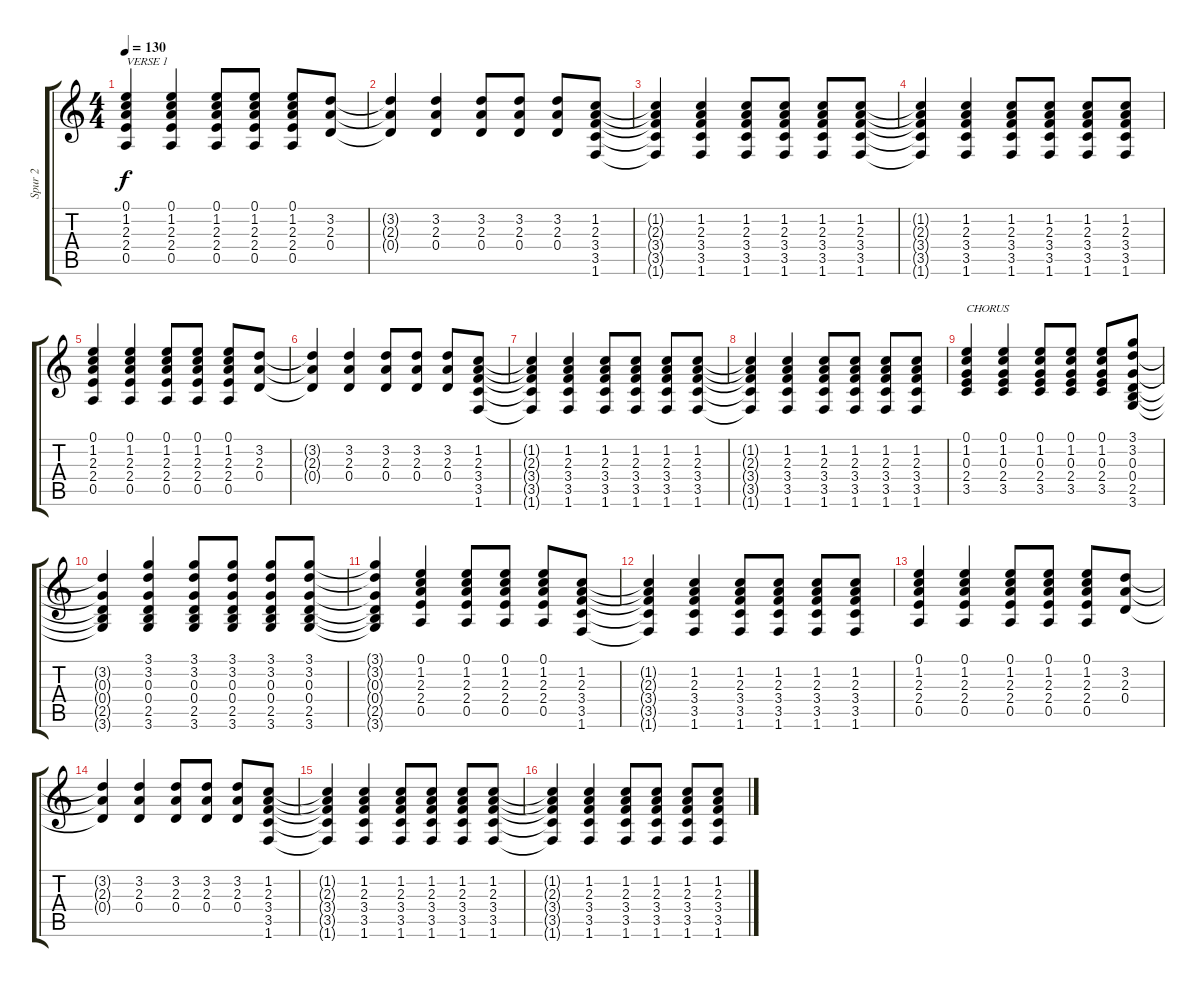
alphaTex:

\track ("Spur 2" "Spur 2") {instrument overdrivenguitar}
\staff {score tabs}
\tuning (E4 B3 G3 D3 A2 E2) {hide}
\ts (4 4)
\tempo 130
\clef g2
\ks c
(0.1 1.2 2.3 2.4 0.5).4{txt "VERSE 1" dy f} (0.1 1.2 2.3 2.4 0.5).4 (0.1 1.2 2.3 2.4 0.5).8 (0.1 1.2 2.3 2.4 0.5).8 (0.1 1.2 2.3 2.4 0.5).8 (3.2 2.3 0.4).8 |
(3.2{t} 2.3{t} 0.4{t}).4 (3.2 2.3 0.4).4 (3.2 2.3 0.4).8 (3.2 2.3 0.4).8 (3.2 2.3 0.4).8 (1.2 2.3 3.4 3.5 1.6).8 |
(1.2{t} 2.3{t} 3.4{t} 3.5{t} 1.6{t}).4 (1.2 2.3 3.4 3.5 1.6).4 (1.2 2.3 3.4 3.5 1.6).8 (1.2 2.3 3.4 3.5 1.6).8 (1.2 2.3 3.4 3.5 1.6).8 (1.2 2.3 3.4 3.5 1.6).8 |
(1.2{t} 2.3{t} 3.4{t} 3.5{t} 1.6{t}).4 (1.2 2.3 3.4 3.5 1.6).4 (1.2 2.3 3.4 3.5 1.6).8 (1.2 2.3 3.4 3.5 1.6).8 (1.2 2.3 3.4 3.5 1.6).8 (1.2 2.3 3.4 3.5 1.6).8 |
(0.1 1.2 2.3 2.4 0.5).4 (0.1 1.2 2.3 2.4 0.5).4 (0.1 1.2 2.3 2.4 0.5).8 (0.1 1.2 2.3 2.4 0.5).8 (0.1 1.2 2.3 2.4 0.5).8 (3.2 2.3 0.4).8 |
(3.2{t} 2.3{t} 0.4{t}).4 (3.2 2.3 0.4).4 (3.2 2.3 0.4).8 (3.2 2.3 0.4).8 (3.2 2.3 0.4).8 (1.2 2.3 3.4 3.5 1.6).8 |
(1.2{t} 2.3{t} 3.4{t} 3.5{t} 1.6{t}).4 (1.2 2.3 3.4 3.5 1.6).4 (1.2 2.3 3.4 3.5 1.6).8 (1.2 2.3 3.4 3.5 1.6).8 (1.2 2.3 3.4 3.5 1.6).8 (1.2 2.3 3.4 3.5 1.6).8 |
(1.2{t} 2.3{t} 3.4{t} 3.5{t} 1.6{t}).4 (1.2 2.3 3.4 3.5 1.6).4 (1.2 2.3 3.4 3.5 1.6).8 (1.2 2.3 3.4 3.5 1.6).8 (1.2 2.3 3.4 3.5 1.6).8 (1.2 2.3 3.4 3.5 1.6).8 |
(0.1 1.2 0.3 2.4 3.5).4{txt "CHORUS"} (0.1 1.2 0.3 2.4 3.5).4 (0.1 1.2 0.3 2.4 3.5).8 (0.1 1.2 0.3 2.4 3.5).8 (0.1 1.2 0.3 2.4 3.5).8 (3.1 3.2 0.3 0.4 2.5 3.6).8 |
(3.2{t} 0.3{t} 0.4{t} 2.5{t} 3.6{t}).4 (3.1 3.2 0.3 0.4 2.5 3.6).4 (3.1 3.2 0.3 0.4 2.5 3.6).8 (3.1 3.2 0.3 0.4 2.5 3.6).8 (3.1 3.2 0.3 0.4 2.5 3.6).8 (3.1 3.2 0.3 0.4 2.5 3.6).8 |
(3.1{t} 3.2{t} 0.3{t} 0.4{t} 2.5{t} 3.6{t}).4 (0.1 1.2 2.3 2.4 0.5).4 (0.1 1.2 2.3 2.4 0.5).8 (0.1 1.2 2.3 2.4 0.5).8 (0.1 1.2 2.3 2.4 0.5).8 (1.2 2.3 3.4 3.5 1.6).8 |
(1.2{t} 2.3{t} 3.4{t} 3.5{t} 1.6{t}).4 (1.2 2.3 3.4 3.5 1.6).4 (1.2 2.3 3.4 3.5 1.6).8 (1.2 2.3 3.4 3.5 1.6).8 (1.2 2.3 3.4 3.5 1.6).8 (1.2 2.3 3.4 3.5 1.6).8 |
(0.1 1.2 2.3 2.4 0.5).4 (0.1 1.2 2.3 2.4 0.5).4 (0.1 1.2 2.3 2.4 0.5).8 (0.1 1.2 2.3 2.4 0.5).8 (0.1 1.2 2.3 2.4 0.5).8 (3.2 2.3 0.4).8 |
(3.2{t} 2.3{t} 0.4{t}).4 (3.2 2.3 0.4).4 (3.2 2.3 0.4).8 (3.2 2.3 0.4).8 (3.2 2.3 0.4).8 (1.2 2.3 3.4 3.5 1.6).8 |
(1.2{t} 2.3{t} 3.4{t} 3.5{t} 1.6{t}).4 (1.2 2.3 3.4 3.5 1.6).4 (1.2 2.3 3.4 3.5 1.6).8 (1.2 2.3 3.4 3.5 1.6).8 (1.2 2.3 3.4 3.5 1.6).8 (1.2 2.3 3.4 3.5 1.6).8 |
(1.2{t} 2.3{t} 3.4{t} 3.5{t} 1.6{t}).4 (1.2 2.3 3.4 3.5 1.6).4 (1.2 2.3 3.4 3.5 1.6).8 (1.2 2.3 3.4 3.5 1.6).8 (1.2 2.3 3.4 3.5 1.6).8 (1.2 2.3 3.4 3.5 1.6).8
